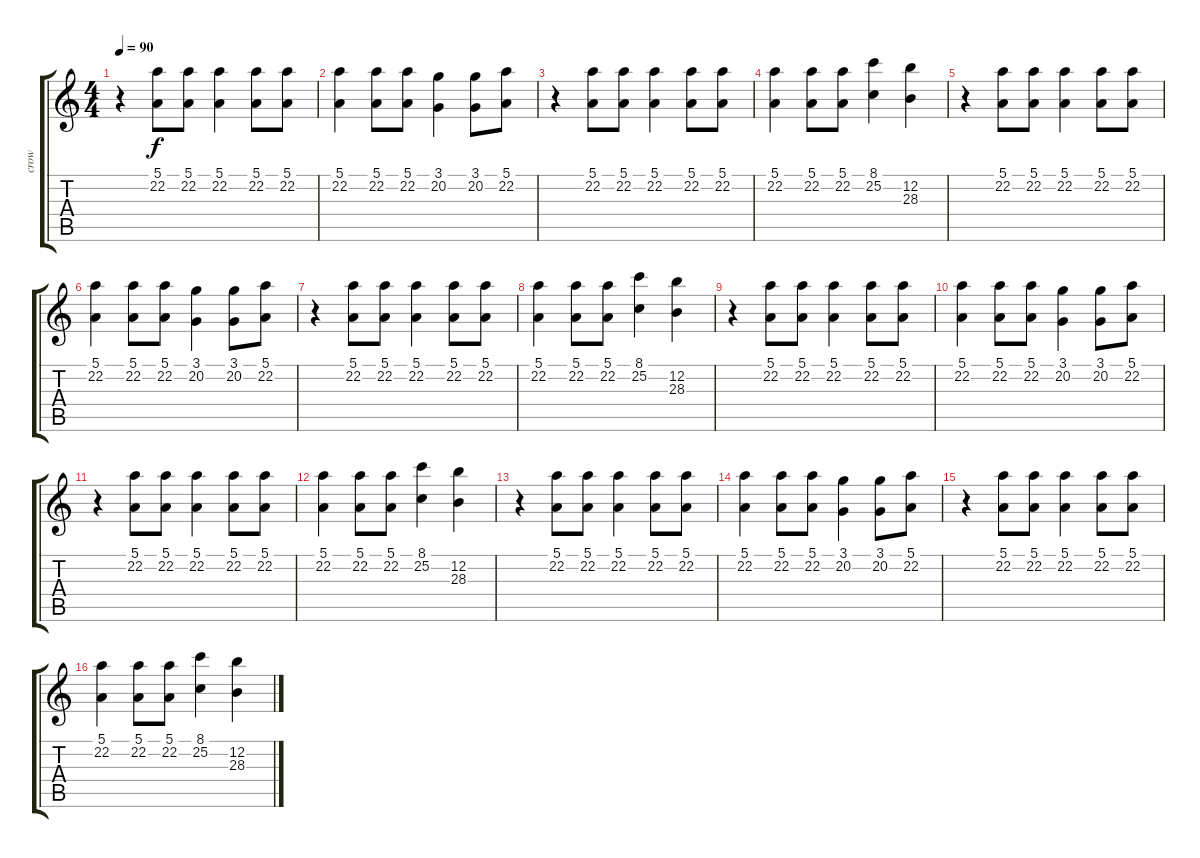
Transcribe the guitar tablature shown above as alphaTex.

\track ("crow" "crow") {instrument tremolostrings}
\staff {score tabs}
\tuning (E4 B3 G3 D3 A2 E2) {hide}
\ts (4 4)
\tempo 90
\clef g2
\ks c
r.4{dy f} (5.1 22.2).8 (5.1 22.2).8 (5.1 22.2).4 (5.1 22.2).8 (5.1 22.2).8 |
(5.1 22.2).4 (5.1 22.2).8 (5.1 22.2).8 (3.1 20.2).4 (3.1 20.2).8 (5.1 22.2).8 |
r.4 (5.1 22.2).8 (5.1 22.2).8 (5.1 22.2).4 (5.1 22.2).8 (5.1 22.2).8 |
(5.1 22.2).4 (5.1 22.2).8 (5.1 22.2).8 (8.1 25.2).4 (12.2 28.3).4 |
r.4 (5.1 22.2).8 (5.1 22.2).8 (5.1 22.2).4 (5.1 22.2).8 (5.1 22.2).8 |
(5.1 22.2).4 (5.1 22.2).8 (5.1 22.2).8 (3.1 20.2).4 (3.1 20.2).8 (5.1 22.2).8 |
r.4 (5.1 22.2).8 (5.1 22.2).8 (5.1 22.2).4 (5.1 22.2).8 (5.1 22.2).8 |
(5.1 22.2).4 (5.1 22.2).8 (5.1 22.2).8 (8.1 25.2).4 (12.2 28.3).4 |
r.4 (5.1 22.2).8 (5.1 22.2).8 (5.1 22.2).4 (5.1 22.2).8 (5.1 22.2).8 |
(5.1 22.2).4 (5.1 22.2).8 (5.1 22.2).8 (3.1 20.2).4 (3.1 20.2).8 (5.1 22.2).8 |
r.4 (5.1 22.2).8 (5.1 22.2).8 (5.1 22.2).4 (5.1 22.2).8 (5.1 22.2).8 |
(5.1 22.2).4 (5.1 22.2).8 (5.1 22.2).8 (8.1 25.2).4 (12.2 28.3).4 |
r.4 (5.1 22.2).8 (5.1 22.2).8 (5.1 22.2).4 (5.1 22.2).8 (5.1 22.2).8 |
(5.1 22.2).4 (5.1 22.2).8 (5.1 22.2).8 (3.1 20.2).4 (3.1 20.2).8 (5.1 22.2).8 |
r.4 (5.1 22.2).8 (5.1 22.2).8 (5.1 22.2).4 (5.1 22.2).8 (5.1 22.2).8 |
(5.1 22.2).4 (5.1 22.2).8 (5.1 22.2).8 (8.1 25.2).4 (12.2 28.3).4
